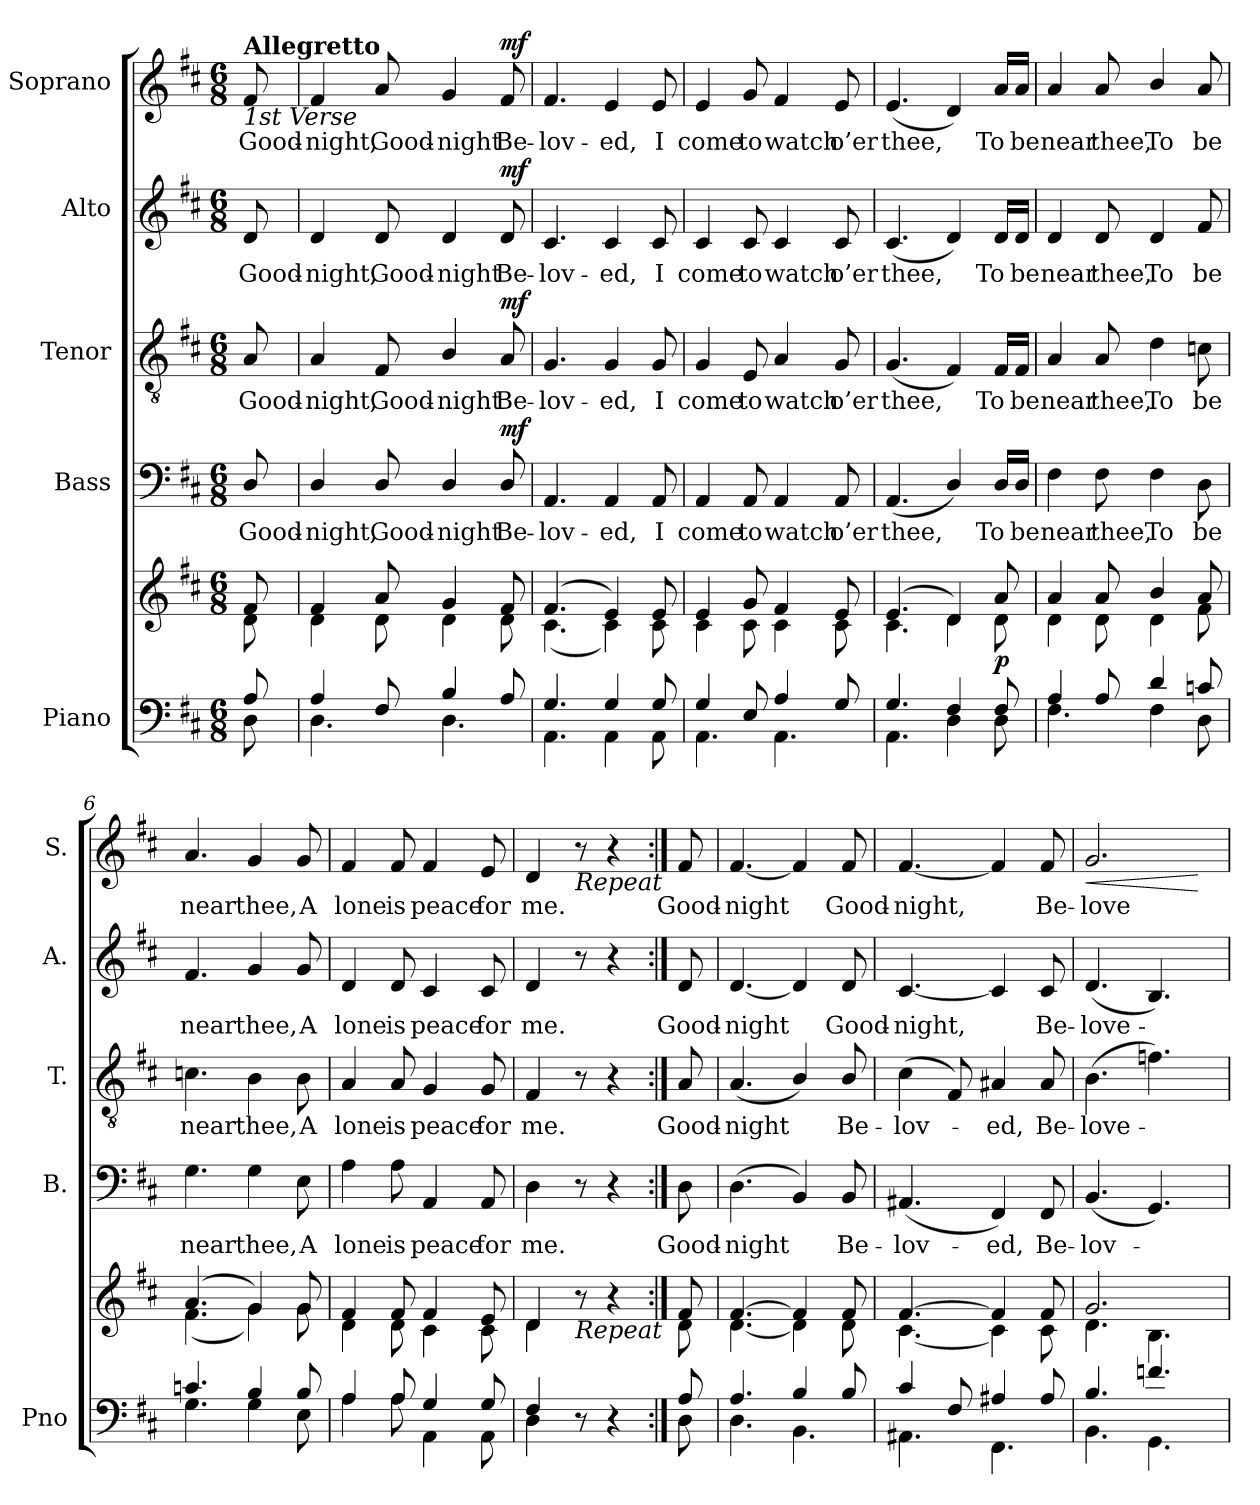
**kern	**kern	**dynam	**kern	**text	**dynam	**kern	**text	**dynam	**kern	**text	**dynam	**kern	**text	**dynam
*part5	*part5	*part5	*part4	*part4	*part4	*part3	*part3	*part3	*part2	*part2	*part2	*part1	*part1	*part1
*staff6	*staff5	*staff5/6	*staff4	*staff4	*staff4	*staff3	*staff3	*staff3	*staff2	*staff2	*staff2	*staff1	*staff1	*staff1
*I"Piano	*	*	*I"Bass	*	*	*I"Tenor	*	*	*I"Alto	*	*	*I"Soprano	*	*
*I'Pno	*	*	*I'B.	*	*	*I'T.	*	*	*I'A.	*	*	*I'S.	*	*
*clefF4	*clefG2	*	*clefF4	*	*	*clefGv2	*	*	*clefG2	*	*	*clefG2	*	*
*k[f#c#]	*k[f#c#]	*	*k[f#c#]	*	*	*k[f#c#]	*	*	*k[f#c#]	*	*	*k[f#c#]	*	*
*M6/8	*M6/8	*	*M6/8	*	*	*M6/8	*	*	*M6/8	*	*	*M6/8	*	*
=	=	=	=	=	=	=	=	=	=	=	=	=	=	=
*^	*^	*	*	*	*	*	*	*	*	*	*	*	*	*
!	!	!	!	!	!	!	!	!	!	!	!	!	!	!LO:TX:a:B:t=Allegretto	!	!
!	!	!	!	!	!	!	!	!	!	!	!	!	!	!LO:TX:b:i:t=1st Verse	!	!
!	!	!	!	!	!	!LO:LY:b	!	!	!LO:LY:b	!	!	!LO:LY:b	!	!	!LO:LY:b	!
8A/	8D\	8f#/	8d\	.	8D/	Good-	.	8A/	Good-	.	8d/	Good-	.	8f#/	Good-	.
=1	=1	=1	=1	=1	=1	=1	=1	=1	=1	=1	=1	=1	=1	=1	=1	=1
!	!	!	!	!	!	!LO:LY:b	!	!	!LO:LY:b	!	!	!LO:LY:b	!	!	!LO:LY:b	!
4A/	4.D\	4f#/	4d\	.	4D/	-night,	.	4A/	-night,	.	4d/	-night,	.	4f#/	-night,	.
!	!	!	!	!	!	!LO:LY:b	!	!	!LO:LY:b	!	!	!LO:LY:b	!	!	!LO:LY:b	!
8F#/	.	8a/	8d\	.	8D/	Good-	.	8F#/	Good-	.	8d/	Good-	.	8a/	Good-	.
!	!	!	!	!	!	!LO:LY:b	!	!	!LO:LY:b	!	!	!LO:LY:b	!	!	!LO:LY:b	!
4B/	4.D\	4g/	4d\	.	4D/	-night	.	4B/	-night	.	4d/	-night	.	4g/	-night	.
!	!	!	!	!	!	!LO:LY:b	!LO:DY:a	!	!LO:LY:b	!LO:DY:a	!	!LO:LY:b	!LO:DY:a	!	!LO:LY:b	!LO:DY:a
8A/	.	8f#/	8d\	.	8D/	Be-	mf	8A/	Be-	mf	8d/	Be-	mf	8f#/	Be-	mf
=2	=2	=2	=2	=2	=2	=2	=2	=2	=2	=2	=2	=2	=2	=2	=2	=2
!	!	!	!	!	!	!LO:LY:b	!	!	!LO:LY:b	!	!	!LO:LY:b	!	!	!LO:LY:b	!
4.G/	4.AA\	(4.f#/	(4.c#\	.	4.AA/	-lov-	.	4.G/	-lov-	.	4.c#/	-lov-	.	4.f#/	-lov-	.
!	!	!	!	!	!	!LO:LY:b	!	!	!LO:LY:b	!	!	!LO:LY:b	!	!	!LO:LY:b	!
4G/	4AA\	4e/)	4c#\)	.	4AA/	-ed,	.	4G/	-ed,	.	4c#/	-ed,	.	4e/	-ed,	.
!	!	!	!	!	!	!LO:LY:b	!	!	!LO:LY:b	!	!	!LO:LY:b	!	!	!LO:LY:b	!
8G/	8AA\	8e/	8c#\	.	8AA/	I	.	8G/	I	.	8c#/	I	.	8e/	I	.
=3	=3	=3	=3	=3	=3	=3	=3	=3	=3	=3	=3	=3	=3	=3	=3	=3
!	!	!	!	!	!	!LO:LY:b	!	!	!LO:LY:b	!	!	!LO:LY:b	!	!	!LO:LY:b	!
4G/	4.AA\	4e/	4c#\	.	4AA/	come	.	4G/	come	.	4c#/	come	.	4e/	come	.
!	!	!	!	!	!	!LO:LY:b	!	!	!LO:LY:b	!	!	!LO:LY:b	!	!	!LO:LY:b	!
8E/	.	8g/	8c#\	.	8AA/	to	.	8E/	to	.	8c#/	to	.	8g/	to	.
!	!	!	!	!	!	!LO:LY:b	!	!	!LO:LY:b	!	!	!LO:LY:b	!	!	!LO:LY:b	!
4A/	4.AA\	4f#/	4c#\	.	4AA/	watch	.	4A/	watch	.	4c#/	watch	.	4f#/	watch	.
!	!	!	!	!	!	!LO:LY:b	!	!	!LO:LY:b	!	!	!LO:LY:b	!	!	!LO:LY:b	!
8G/	.	8e/	8c#\	.	8AA/	o’er	.	8G/	o’er	.	8c#/	o’er	.	8e/	o’er	.
!!LO:LB:g=z
=4	=4	=4	=4	=4	=4	=4	=4	=4	=4	=4	=4	=4	=4	=4	=4	=4
!	!	!	!	!	!	!LO:LY:b	!	!	!LO:LY:b	!	!	!LO:LY:b	!	!	!LO:LY:b	!
4.G/	4.AA\	(4.e/	4.c#\	.	(<4.AA/	thee,	.	(4.G/	thee,	.	(4.c#/	thee,	.	(4.e/	thee,	.
4F#/	4D\	4d/)	4d\	.	4D/)	.	.	4F#/)	.	.	4d/)	.	.	4d/)	.	.
!	!	!	!	!LO:DY:b	!	!LO:LY:b	!	!	!LO:LY:b	!	!	!LO:LY:b	!	!	!LO:LY:b	!
8F#/	8D\	8a/	8d\	p	16D/LL	To	.	16F#/LL	To	.	16d/LL	To	.	16a/LL	To	.
!	!	!	!	!	!	!LO:LY:b	!	!	!LO:LY:b	!	!	!LO:LY:b	!	!	!LO:LY:b	!
.	.	.	.	.	16D/JJ	be	.	16F#/JJ	be	.	16d/JJ	be	.	16a/JJ	be	.
=5	=5	=5	=5	=5	=5	=5	=5	=5	=5	=5	=5	=5	=5	=5	=5	=5
!	!	!	!	!	!	!LO:LY:b	!	!	!LO:LY:b	!	!	!LO:LY:b	!	!	!LO:LY:b	!
4A/	4.F#\	4a/	4d\	.	4F#\	near	.	4A/	near	.	4d/	near	.	4a/	near	.
!	!	!	!	!	!	!LO:LY:b	!	!	!LO:LY:b	!	!	!LO:LY:b	!	!	!LO:LY:b	!
8A/	.	8a/	8d\	.	8F#\	thee,	.	8A/	thee,	.	8d/	thee,	.	8a/	thee,	.
!	!	!	!	!	!	!LO:LY:b	!	!	!LO:LY:b	!	!	!LO:LY:b	!	!	!LO:LY:b	!
4d/	4F#\	4b/	4d\	.	4F#\	To	.	4d\	To	.	4d/	To	.	4b/	To	.
!	!	!	!	!	!	!LO:LY:b	!	!	!LO:LY:b	!	!	!LO:LY:b	!	!	!LO:LY:b	!
8cn/	8D\	8a/	8f#\	.	8D\	be	.	8cn\	be	.	8f#/	be	.	8a/	be	.
=6	=6	=6	=6	=6	=6	=6	=6	=6	=6	=6	=6	=6	=6	=6	=6	=6
!	!	!	!	!	!	!LO:LY:b	!	!	!LO:LY:b	!	!	!LO:LY:b	!	!	!LO:LY:b	!
4.cn/	4.G\	(4.a/	(4.f#\	.	4.G\	near	.	4.cn\	near	.	4.f#/	near	.	4.a/	near	.
!	!	!	!	!	!	!LO:LY:b	!	!	!LO:LY:b	!	!	!LO:LY:b	!	!	!LO:LY:b	!
4B/	4G\	4g/)	4g\)	.	4G\	thee,	.	4B\	thee,	.	4g/	thee,	.	4g/	thee,	.
!	!	!	!	!	!	!LO:LY:b	!	!	!LO:LY:b	!	!	!LO:LY:b	!	!	!LO:LY:b	!
8B/	8E\	8g/	8g\	.	8E\	A	.	8B\	A	.	8g/	A	.	8g/	A	.
=7	=7	=7	=7	=7	=7	=7	=7	=7	=7	=7	=7	=7	=7	=7	=7	=7
!	!	!	!	!	!	!LO:LY:b	!	!	!LO:LY:b	!	!	!LO:LY:b	!	!	!LO:LY:b	!
4A/	4A\	4f#/	4d\	.	4A\	lone	.	4A/	lone	.	4d/	lone	.	4f#/	lone	.
!	!	!	!	!	!	!LO:LY:b	!	!	!LO:LY:b	!	!	!LO:LY:b	!	!	!LO:LY:b	!
8A/	8A\	8f#/	8d\	.	8A\	is	.	8A/	is	.	8d/	is	.	8f#/	is	.
!	!	!	!	!	!	!LO:LY:b	!	!	!LO:LY:b	!	!	!LO:LY:b	!	!	!LO:LY:b	!
4G/	4AA\	4f#/	4c#\	.	4AA/	peace	.	4G/	peace	.	4c#/	peace	.	4f#/	peace	.
!	!	!	!	!	!	!LO:LY:b	!	!	!LO:LY:b	!	!	!LO:LY:b	!	!	!LO:LY:b	!
8G/	8AA\	8e/	8c#\	.	8AA/	for	.	8G/	for	.	8c#/	for	.	8e/	for	.
=8	=8	=8	=8	=8	=8	=8	=8	=8	=8	=8	=8	=8	=8	=8	=8	=8
!	!	!	!	!	!	!LO:LY:b	!	!	!LO:LY:b	!	!	!LO:LY:b	!	!	!LO:LY:b	!
4F#/	4D\	4d/	4d\	.	4D\	me.	.	4F#/	me.	.	4d/	me.	.	4d/	me.	.
!	!	!	!	!	!	!	!	!	!	!	!	!	!	!LO:TX:b:i:t=Repeat	!	!
!	!	!LO:TX:b:i:t=Repeat	!	!	!	!	!	!	!	!	!	!	!	!	!	!
8r	8ryy	8r	8ryy	.	8r	.	.	8r	.	.	8r	.	.	8r	.	.
4r	4ryy	4r	4ryy	.	4r	.	.	4r	.	.	4r	.	.	4r	.	.
!!LO:PB:g=z
=9:|!	=9:|!	=9:|!	=9:|!	=9:|!	=9:|!	=9:|!	=9:|!	=9:|!	=9:|!	=9:|!	=9:|!	=9:|!	=9:|!	=9:|!	=9:|!	=9:|!
!	!	!	!	!	!	!LO:LY:b	!	!	!LO:LY:b	!	!	!LO:LY:b	!	!	!LO:LY:b	!
8A/	8D\	8f#/	8d\	.	8D\	Good-	.	8A/	Good-	.	8d/	Good-	.	8f#/	Good-	.
=10	=10	=10	=10	=10	=10	=10	=10	=10	=10	=10	=10	=10	=10	=10	=10	=10
!	!	!	!	!	!	!LO:LY:b	!	!	!LO:LY:b	!	!	!LO:LY:b	!	!	!LO:LY:b	!
4.A/	4.D\	[4.f#/	[4.d\	.	(4.D\	-night	.	(<4.A/	-night	.	[>4.d/	-night	.	[4.f#/	-night	.
4B/	4.BB\	4f#/]	4d\]	.	4BB/)	.	.	4B/)	.	.	4d/]	.	.	4f#/]	.	.
!	!	!	!	!	!	!LO:LY:b	!	!	!LO:LY:b	!	!	!LO:LY:b	!	!	!LO:LY:b	!
8B/	.	8f#/	8d\	.	8BB/	Be-	.	8B/	Be-	.	8d/	Good-	.	8f#/	Good-	.
=11	=11	=11	=11	=11	=11	=11	=11	=11	=11	=11	=11	=11	=11	=11	=11	=11
!	!	!	!	!	!	!LO:LY:b	!	!	!LO:LY:b	!	!	!LO:LY:b	!	!	!LO:LY:b	!
4c#/	4.AA#X\	[4.f#/	[4.c#\	.	(>4.AA#X/	-lov-	.	(4c#\	-lov-	.	[>4.c#/	-night,	.	[4.f#/	-night,	.
8F#/	.	.	.	.	.	.	.	8F#/)	.	.	.	.	.	.	.	.
!	!	!	!	!	!	!LO:LY:b	!	!	!LO:LY:b	!	!	!	!	!	!	!
4A#X/	4.FF#\	4f#/]	4c#\]	.	4FF#/)	-ed,	.	4A#X/	-ed,	.	4c#/]	.	.	4f#/]	.	.
!	!	!	!	!	!	!LO:LY:b	!	!	!LO:LY:b	!	!	!LO:LY:b	!	!	!LO:LY:b	!
8A#/	.	8f#/	8c#\	.	8FF#/	Be-	.	8A#/	Be-	.	8c#/	Be-	.	8f#/	Be-	.
=12	=12	=12	=12	=12	=12	=12	=12	=12	=12	=12	=12	=12	=12	=12	=12	=12
!	!	!	!	!	!	!LO:LY:b	!	!	!LO:LY:b	!	!	!LO:LY:b	!	!	!LO:LY:b	!LO:HP:b
*	*	*	*	*	*	*	*	*	*	*	*	*	*	*^	*	*
4.B/	4.BB\	2.g/	4.d\	.	(4.BB/	-lov-	.	(<4.B\	-love-	.	(4.d/	-love-	.	2.g/	4.ryy	-love-	<
4.fn/	4.GG\	.	4.B\	.	4.GG/)	.	.	4.fn\)	.	.	4.B/)	.	.	.	4ryy	.	.
.	.	.	.	.	.	.	.	.	.	.	.	.	.	.	8ryy	.	[
*v	*v	*	*	*	*	*	*	*	*	*	*	*	*	*v	*v	*	*
*	*v	*v	*	*	*	*	*	*	*	*	*	*	*	*	*
=	=	=	=	=	=	=	=	=	=	=	=	=	=	=
*-	*-	*-	*-	*-	*-	*-	*-	*-	*-	*-	*-	*-	*-	*-
